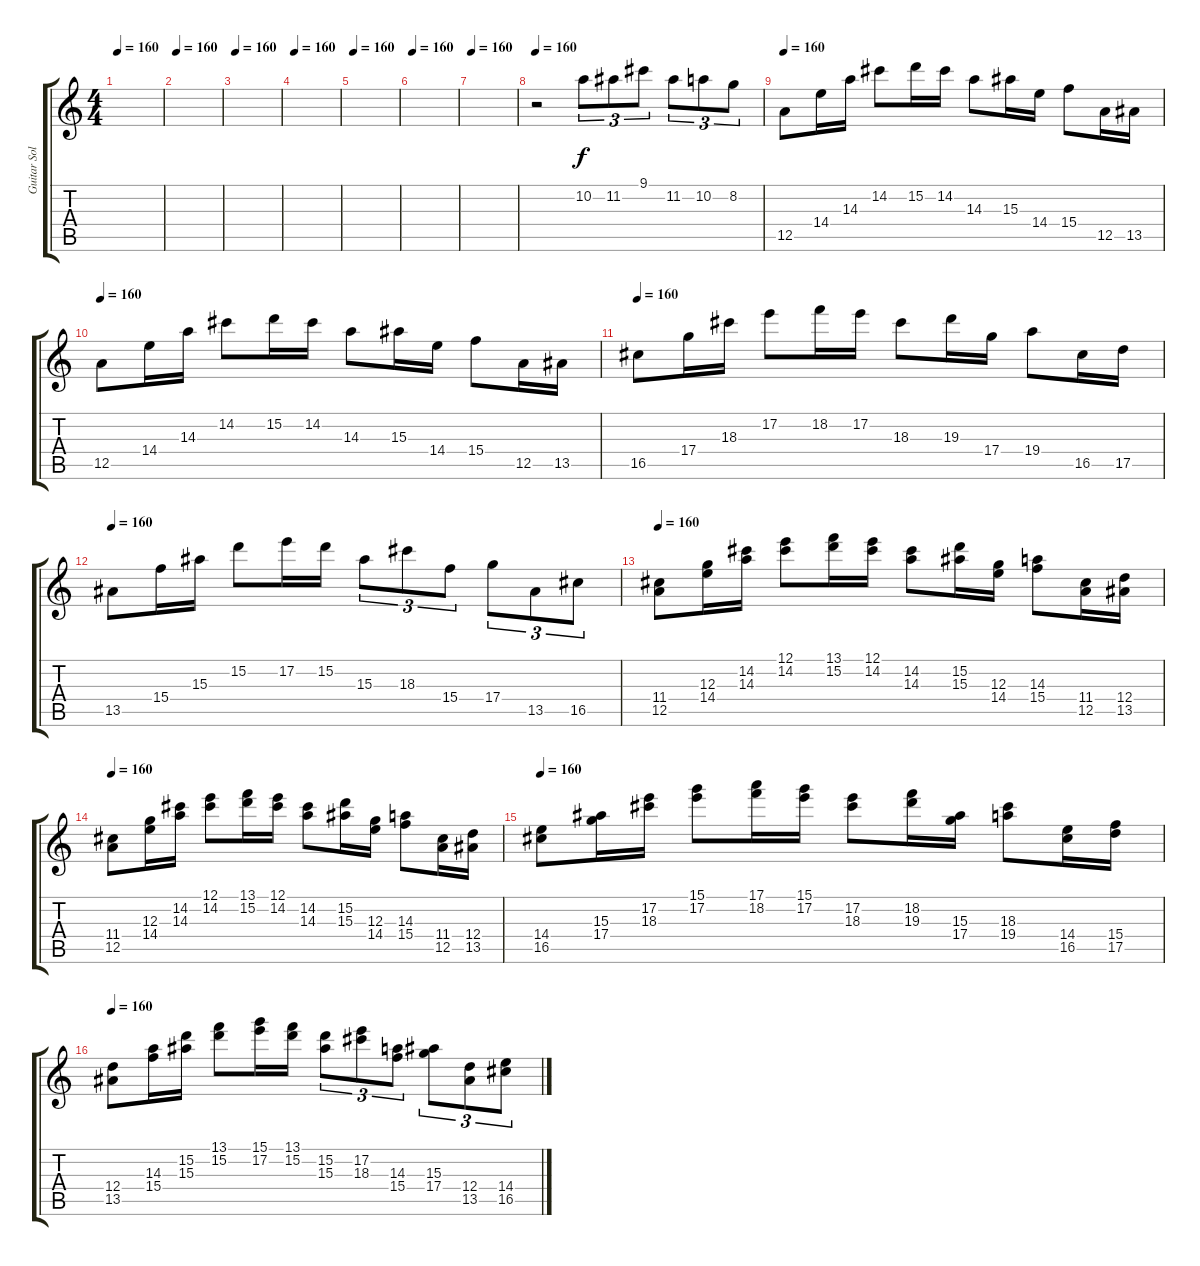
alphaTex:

\track ("Guitar Solo" "Guitar Sol") {instrument overdrivenguitar}
\staff {score tabs}
\tuning (E4 B3 G3 D3 A2 E2) {hide}
\ts (4 4)
\tempo 160
\clef g2
\ks c
|
\tempo 160
|
\tempo 160
|
\tempo 160
|
\tempo 160
|
\tempo 160
|
\tempo 160
|
\tempo 160
r.2 10.2.8{tu (3 2)} 11.2.8{tu (3 2)} 9.1.8{tu (3 2)} 11.2.8{tu (3 2)} 10.2.8{tu (3 2)} 8.2.8{tu (3 2)} |
\tempo 160
12.5.8 14.4.16 14.3.16 14.2.8 15.2.16 14.2.16 14.3.8 15.3.16 14.4.16 15.4.8 12.5.16 13.5.16 |
\tempo 160
12.5.8 14.4.16 14.3.16 14.2.8 15.2.16 14.2.16 14.3.8 15.3.16 14.4.16 15.4.8 12.5.16 13.5.16 |
\tempo 160
16.5.8 17.4.16 18.3.16 17.2.8 18.2.16 17.2.16 18.3.8 19.3.16 17.4.16 19.4.8 16.5.16 17.5.16 |
\tempo 160
13.5.8 15.4.16 15.3.16 15.2.8 17.2.16 15.2.16 15.3.8{tu (3 2)} 18.3.8{tu (3 2)} 15.4.8{tu (3 2)} 17.4.8{tu (3 2)} 13.5.8{tu (3 2)} 16.5.8{tu (3 2)} |
\tempo 160
(11.4 12.5).8 (12.3 14.4).16 (14.2 14.3).16 (12.1 14.2).8 (13.1 15.2).16 (12.1 14.2).16 (14.2 14.3).8 (15.2 15.3).16 (12.3 14.4).16 (14.3 15.4).8 (11.4 12.5).16 (12.4 13.5).16 |
\tempo 160
(11.4 12.5).8 (12.3 14.4).16 (14.2 14.3).16 (12.1 14.2).8 (13.1 15.2).16 (12.1 14.2).16 (14.2 14.3).8 (15.2 15.3).16 (12.3 14.4).16 (14.3 15.4).8 (11.4 12.5).16 (12.4 13.5).16 |
\tempo 160
(14.4 16.5).8 (15.3 17.4).16 (17.2 18.3).16 (15.1 17.2).8 (17.1 18.2).16 (15.1 17.2).16 (17.2 18.3).8 (18.2 19.3).16 (15.3 17.4).16 (18.3 19.4).8 (14.4 16.5).16 (15.4 17.5).16 |
\tempo 160
(12.4 13.5).8 (14.3 15.4).16 (15.2 15.3).16 (13.1 15.2).8 (15.1 17.2).16 (13.1 15.2).16 (15.2 15.3).8{tu (3 2)} (17.2 18.3).8{tu (3 2)} (14.3 15.4).8{tu (3 2)} (15.3 17.4).8{tu (3 2)} (12.4 13.5).8{tu (3 2)} (14.4 16.5).8{tu (3 2)}
